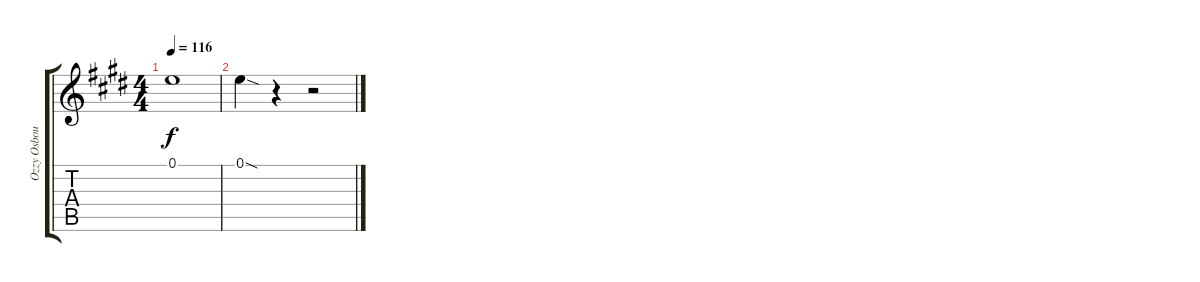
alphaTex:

\track ("Ozzy Osbourne" "Ozzy Osbou") {instrument acousticguitarsteel}
\staff {score tabs}
\tuning (E4 B3 G3 D3 A2 E2) {hide}
\ts (4 4)
\tempo 116
\clef g2
\ks e
0.1.1{dy f} |
0.1{sod}.4 r.4 r.2
